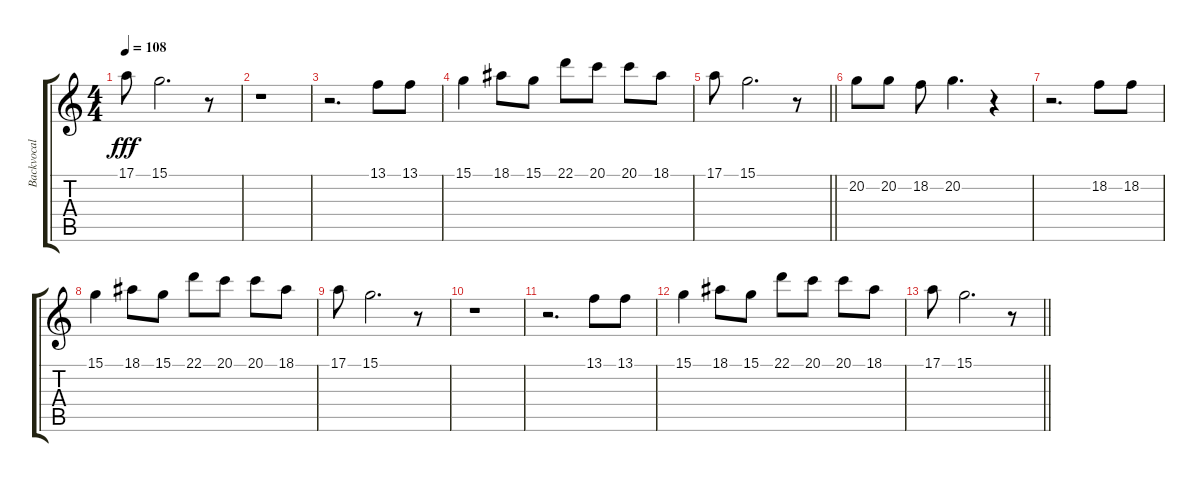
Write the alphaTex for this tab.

\track ("Backvocal" "Backvocal") {instrument choiraahs}
\staff {score tabs}
\tuning (E4 B3 G3 D3 A2 E2) {hide}
\ts (4 4)
\tempo 108
\clef g2
\ks c
17.1.8{dy fff} 15.1.2{d} r.8 |
r.1 |
r.2{d} 13.1.8 13.1.8 |
15.1.4 18.1.8 15.1.8 22.1.8 20.1.8 20.1.8 18.1.8 |
\barLineRight lightlight
17.1.8 15.1.2{d} r.8 |
20.2.8 20.2.8 18.2.8 20.2.4{d} r.4 |
r.2{d} 18.2.8 18.2.8 |
15.1.4 18.1.8 15.1.8 22.1.8 20.1.8 20.1.8 18.1.8 |
17.1.8 15.1.2{d} r.8 |
r.1 |
r.2{d} 13.1.8 13.1.8 |
15.1.4 18.1.8 15.1.8 22.1.8 20.1.8 20.1.8 18.1.8 |
\barLineRight lightlight
17.1.8 15.1.2{d} r.8
